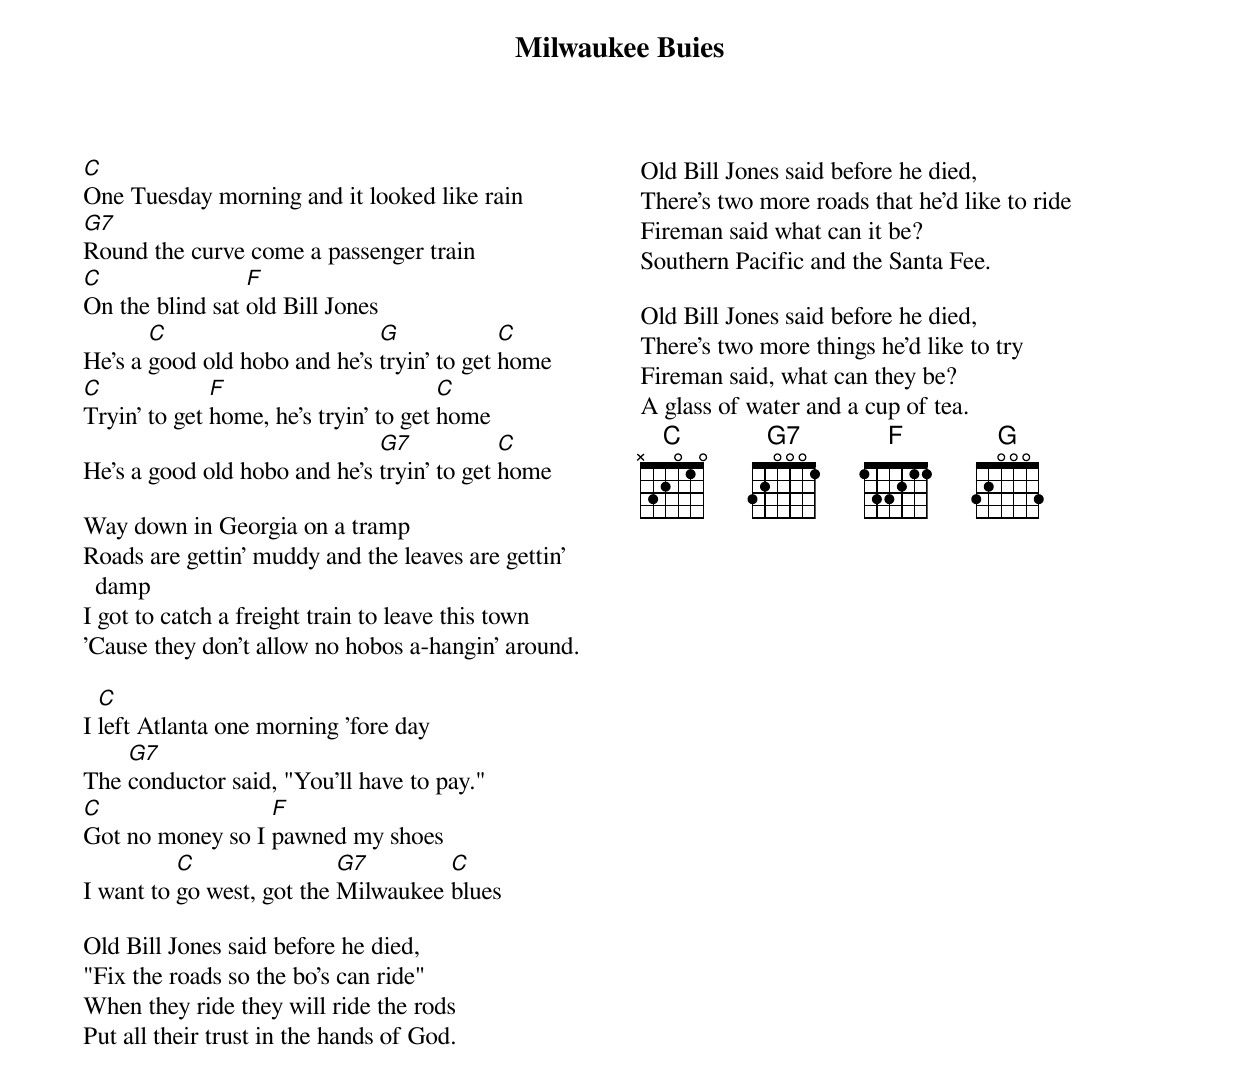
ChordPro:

{title: Milwaukee Buies}

[C]One Tuesday morning and it looked like rain
[G7]Round the curve come a passenger train
[C]On the blind sat [F]old Bill Jones
He's a [C]good old hobo and he's [G]tryin' to get [C]home
[C]Tryin' to get [F]home, he's tryin' to get [C]home
He's a good old hobo and he's [G7]tryin' to get [C]home

Way down in Georgia on a tramp
Roads are gettin' muddy and the leaves are gettin' damp
I got to catch a freight train to leave this town
'Cause they don't allow no hobos a-hangin' around.
{columns:2}

I [C]left Atlanta one morning 'fore day
The [G7]conductor said, "You'll have to pay."
[C]Got no money so I [F]pawned my shoes
I want to [C]go west, got the [G7]Milwaukee [C]blues

Old Bill Jones said before he died,
"Fix the roads so the bo's can ride"
When they ride they will ride the rods
Put all their trust in the hands of God.

{colb}
Old Bill Jones said before he died,
There's two more roads that he'd like to ride
Fireman said what can it be?
Southern Pacific and the Santa Fee.

Old Bill Jones said before he died,
There's two more things he'd like to try
Fireman said, what can they be?
A glass of water and a cup of tea.
